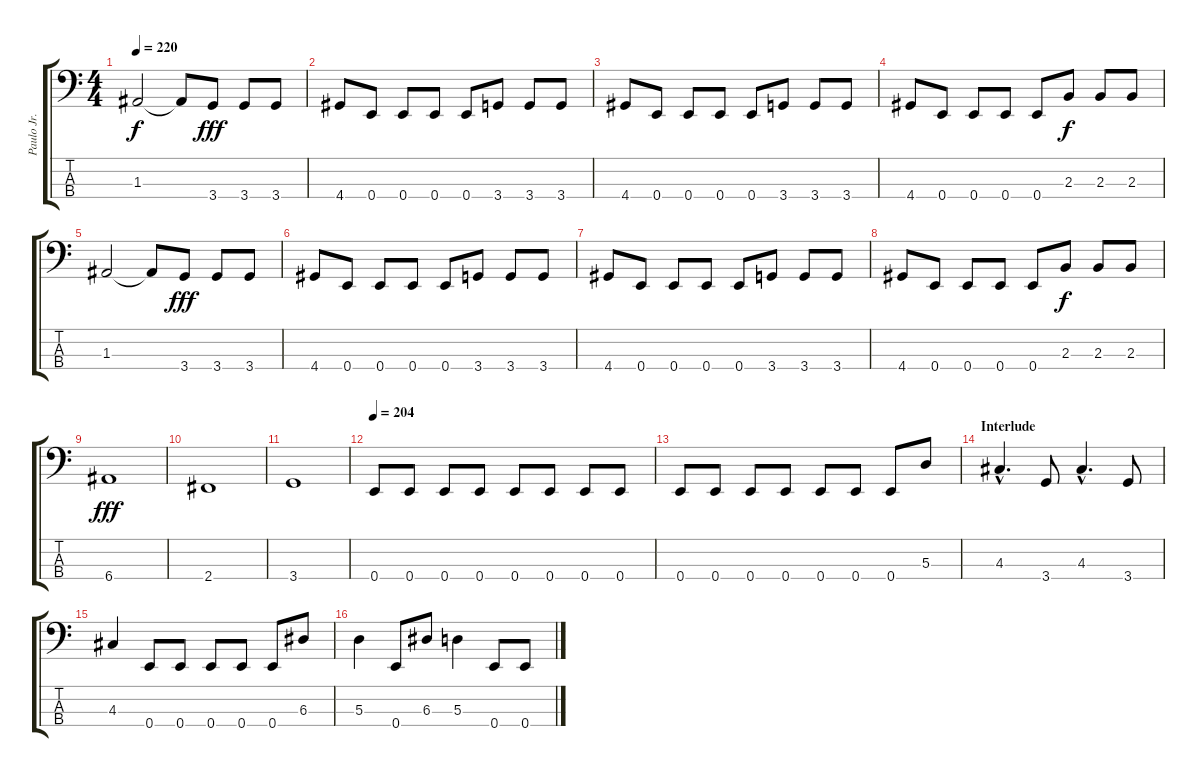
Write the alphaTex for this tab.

\track ("Paulo Jr. " "Paulo Jr. ") {instrument electricbasspick}
\staff {score tabs}
\tuning (G2 D2 A1 E1) {hide}
\ts (4 4)
\tempo 220
\clef f4
\ks c
1.3.2{dy f} 1.3{t}.8 3.4.8{dy fff} 3.4.8 3.4.8 |
4.4.8 0.4.8 0.4.8 0.4.8 0.4.8 3.4.8 3.4.8 3.4.8 |
4.4.8 0.4.8 0.4.8 0.4.8 0.4.8 3.4.8 3.4.8 3.4.8 |
4.4.8 0.4.8 0.4.8 0.4.8 0.4.8 2.3.8{dy f} 2.3.8 2.3.8 |
1.3.2 1.3{t}.8 3.4.8{dy fff} 3.4.8 3.4.8 |
4.4.8 0.4.8 0.4.8 0.4.8 0.4.8 3.4.8 3.4.8 3.4.8 |
4.4.8 0.4.8 0.4.8 0.4.8 0.4.8 3.4.8 3.4.8 3.4.8 |
4.4.8 0.4.8 0.4.8 0.4.8 0.4.8 2.3.8{dy f} 2.3.8 2.3.8 |
6.4.1{dy fff} |
2.4.1 |
3.4.1 |
\tempo 204
0.4.8 0.4.8 0.4.8 0.4.8 0.4.8 0.4.8 0.4.8 0.4.8 |
0.4.8 0.4.8 0.4.8 0.4.8 0.4.8 0.4.8 0.4.8 5.3.8 |
\section ("" "Interlude")
4.3{hac}.4{d} 3.4.8 4.3{hac}.4{d} 3.4.8 |
4.3.4 0.4.8 0.4.8 0.4.8 0.4.8 0.4.8 6.3.8 |
5.3.4 0.4.8 6.3.8 5.3.4 0.4.8 0.4.8
